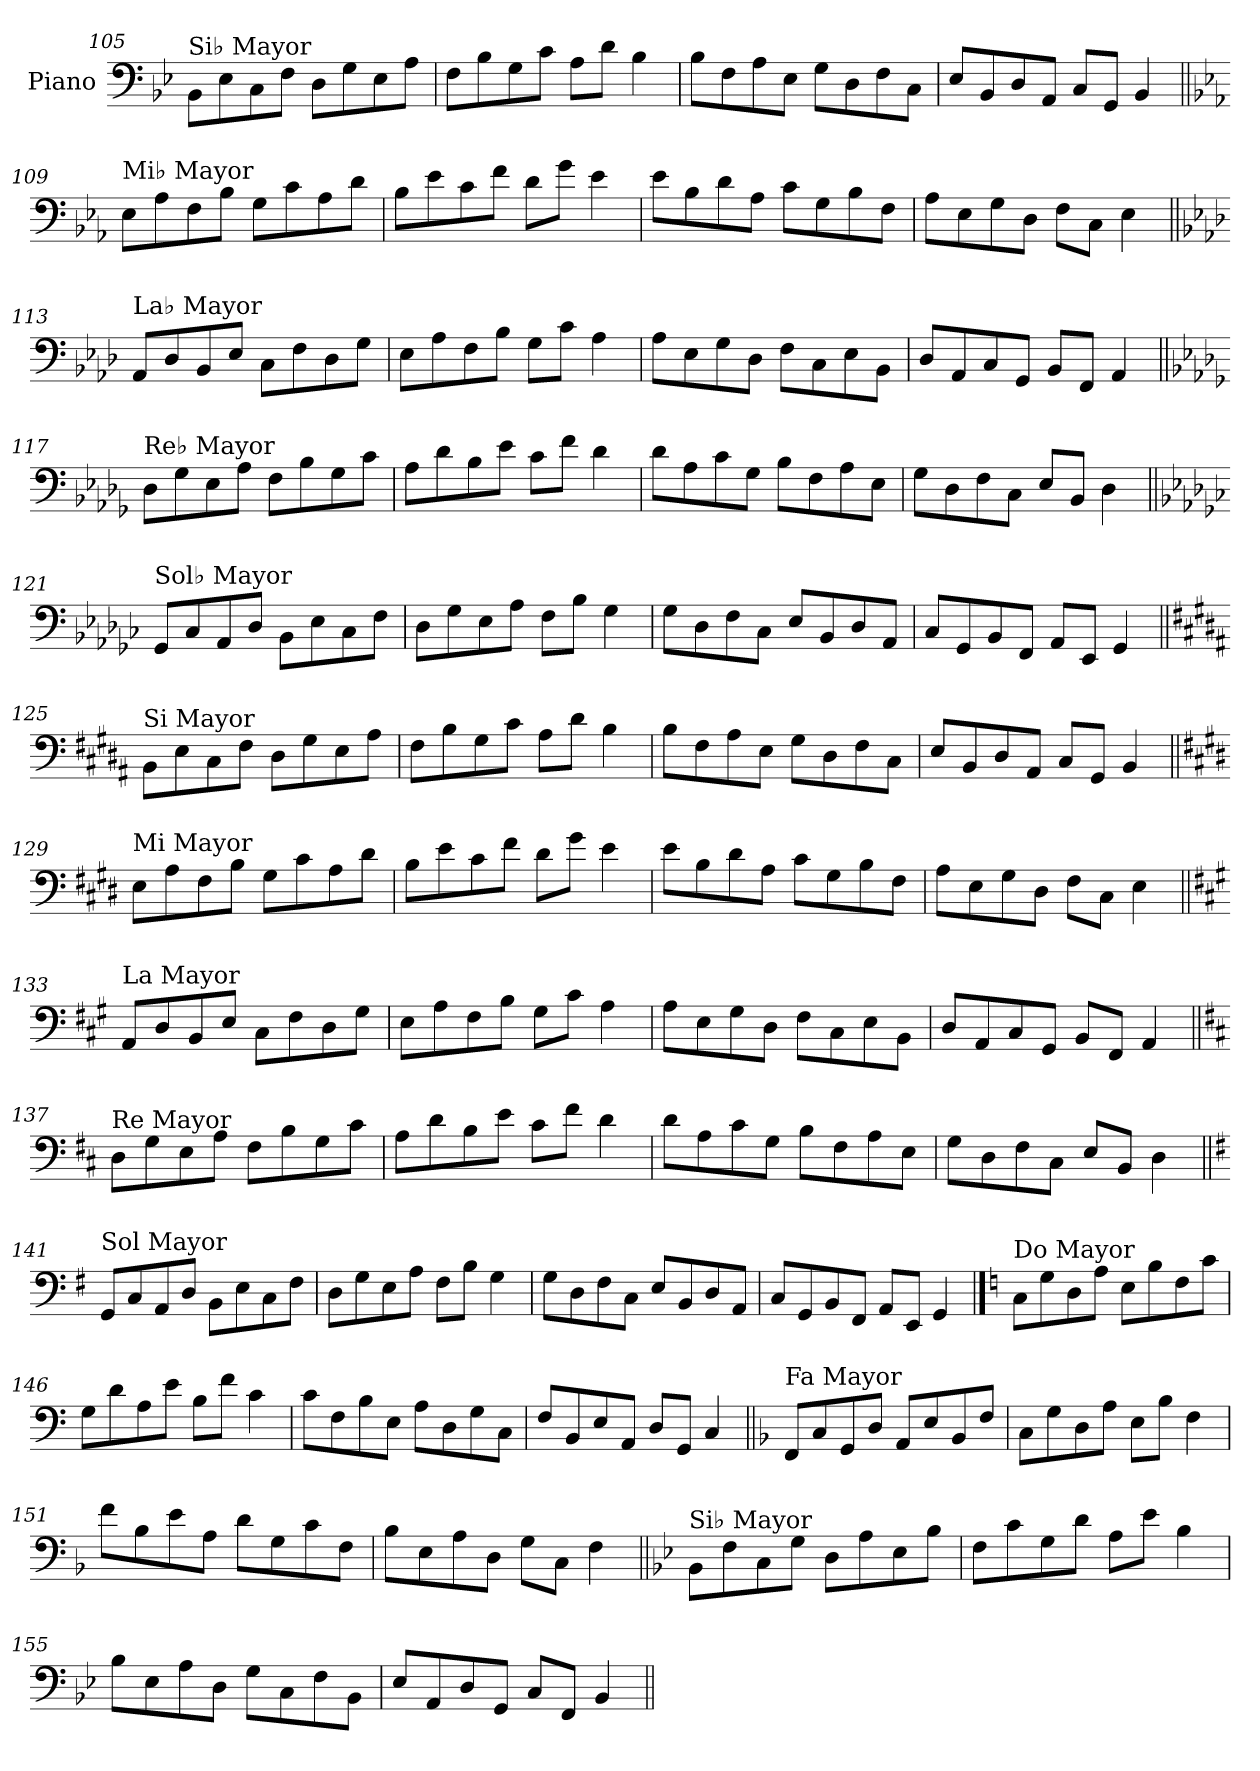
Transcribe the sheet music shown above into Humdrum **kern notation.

**kern
*part1
*staff1
*I"Piano
*I'Pno.
!!LO:LB:g=z
*clefF4
*k[b-e-]
=105
!LO:TX:a:t=Si♭ Mayor
8BB-\L
8E-\
8C\
8F\J
8D\L
8G\
8E-\
8A\J
=106
8F\L
8B-\
8G\
8c\J
8A\L
8d\J
4B-\
=107
8B-\L
8F\
8A\
8E-\J
8G\L
8D\
8F\
8C\J
=108
8E-/L
8BB-/
8D/
8AA/J
8C/L
8GG/J
4BB-/
!!LO:LB:g=z
=109||
*k[b-e-a-]
!LO:TX:a:t=Mi♭ Mayor
8E-\L
8A-\
8F\
8B-\J
8G\L
8c\
8A-\
8d\J
=110
8B-\L
8e-\
8c\
8f\J
8d\L
8g\J
4e-\
=111
8e-\L
8B-\
8d\
8A-\J
8c\L
8G\
8B-\
8F\J
=112
8A-\L
8E-\
8G\
8D\J
8F\L
8C\J
4E-\
!!LO:LB:g=z
=113||
*k[b-e-a-d-]
!LO:TX:a:t=La♭ Mayor
8AA-/L
8D-/
8BB-/
8E-/J
8C\L
8F\
8D-\
8G\J
=114
8E-\L
8A-\
8F\
8B-\J
8G\L
8c\J
4A-\
=115
8A-\L
8E-\
8G\
8D-\J
8F\L
8C\
8E-\
8BB-\J
=116
8D-/L
8AA-/
8C/
8GG/J
8BB-/L
8FF/J
4AA-/
!!LO:LB:g=z
=117||
*k[b-e-a-d-g-]
!LO:TX:a:t=Re♭ Mayor
8D-\L
8G-\
8E-\
8A-\J
8F\L
8B-\
8G-\
8c\J
=118
8A-\L
8d-\
8B-\
8e-\J
8c\L
8f\J
4d-\
=119
8d-\L
8A-\
8c\
8G-\J
8B-\L
8F\
8A-\
8E-\J
=120
8G-\L
8D-\
8F\
8C\J
8E-/L
8BB-/J
4D-\
!!LO:LB:g=z
=121||
*k[b-e-a-d-g-c-]
!LO:TX:a:t=Sol♭ Mayor
8GG-/L
8C-/
8AA-/
8D-/J
8BB-\L
8E-\
8C-\
8F\J
=122
8D-\L
8G-\
8E-\
8A-\J
8F\L
8B-\J
4G-\
=123
8G-\L
8D-\
8F\
8C-\J
8E-/L
8BB-/
8D-/
8AA-/J
=124
8C-/L
8GG-/
8BB-/
8FF/J
8AA-/L
8EE-/J
4GG-/
!!LO:LB:g=z
=125||
*k[f#c#g#d#a#]
!LO:TX:a:t=Si Mayor
8BB\L
8E\
8C#\
8F#\J
8D#\L
8G#\
8E\
8A#\J
=126
8F#\L
8B\
8G#\
8c#\J
8A#\L
8d#\J
4B\
=127
8B\L
8F#\
8A#\
8E\J
8G#\L
8D#\
8F#\
8C#\J
=128
8E/L
8BB/
8D#/
8AA#/J
8C#/L
8GG#/J
4BB/
!!LO:LB:g=z
=129||
*k[f#c#g#d#]
!LO:TX:a:t=Mi Mayor
8E\L
8A\
8F#\
8B\J
8G#\L
8c#\
8A\
8d#\J
=130
8B\L
8e\
8c#\
8f#\J
8d#\L
8g#\J
4e\
=131
8e\L
8B\
8d#\
8A\J
8c#\L
8G#\
8B\
8F#\J
=132
8A\L
8E\
8G#\
8D#\J
8F#\L
8C#\J
4E\
!!LO:LB:g=z
=133||
*k[f#c#g#]
!LO:TX:a:t=La Mayor
8AA/L
8D/
8BB/
8E/J
8C#\L
8F#\
8D\
8G#\J
=134
8E\L
8A\
8F#\
8B\J
8G#\L
8c#\J
4A\
=135
8A\L
8E\
8G#\
8D\J
8F#\L
8C#\
8E\
8BB\J
=136
8D/L
8AA/
8C#/
8GG#/J
8BB/L
8FF#/J
4AA/
!!LO:LB:g=z
=137||
*k[f#c#]
!LO:TX:a:t=Re Mayor
8D\L
8G\
8E\
8A\J
8F#\L
8B\
8G\
8c#\J
=138
8A\L
8d\
8B\
8e\J
8c#\L
8f#\J
4d\
=139
8d\L
8A\
8c#\
8G\J
8B\L
8F#\
8A\
8E\J
=140
8G\L
8D\
8F#\
8C#\J
8E/L
8BB/J
4D\
!!LO:LB:g=z
=141||
*k[f#]
!LO:TX:a:t=Sol Mayor
8GG/L
8C/
8AA/
8D/J
8BB\L
8E\
8C\
8F#\J
=142
8D\L
8G\
8E\
8A\J
8F#\L
8B\J
4G\
=143
8G\L
8D\
8F#\
8C\J
8E/L
8BB/
8D/
8AA/J
=144
8C/L
8GG/
8BB/
8FF#/J
8AA/L
8EE/J
4GG/
!!LO:PB:g=z
==145
*k[]
!LO:TX:a:t=Do Mayor
8C\L
8G\
8D\
8A\J
8E\L
8B\
8F\
8c\J
=146
8G\L
8d\
8A\
8e\J
8B\L
8f\J
4c\
=147
8c\L
8F\
8B\
8E\J
8A\L
8D\
8G\
8C\J
=148
8F/L
8BB/
8E/
8AA/J
8D/L
8GG/J
4C/
!!LO:LB:g=z
=149||
*k[b-]
!LO:TX:a:t=Fa Mayor
8FF/L
8C/
8GG/
8D/J
8AA/L
8E/
8BB-/
8F/J
=150
8C\L
8G\
8D\
8A\J
8E\L
8B-\J
4F\
=151
8f\L
8B-\
8e\
8A\J
8d\L
8G\
8c\
8F\J
=152
8B-\L
8E\
8A\
8D\J
8G\L
8C\J
4F\
!!LO:LB:g=z
=153||
*k[b-e-]
!LO:TX:a:t=Si♭ Mayor
8BB-\L
8F\
8C\
8G\J
8D\L
8A\
8E-\
8B-\J
=154
8F\L
8c\
8G\
8d\J
8A\L
8e-\J
4B-\
=155
8B-\L
8E-\
8A\
8D\J
8G\L
8C\
8F\
8BB-\J
=156
8E-/L
8AA/
8D/
8GG/J
8C/L
8FF/J
4BB-/
=||
*-
